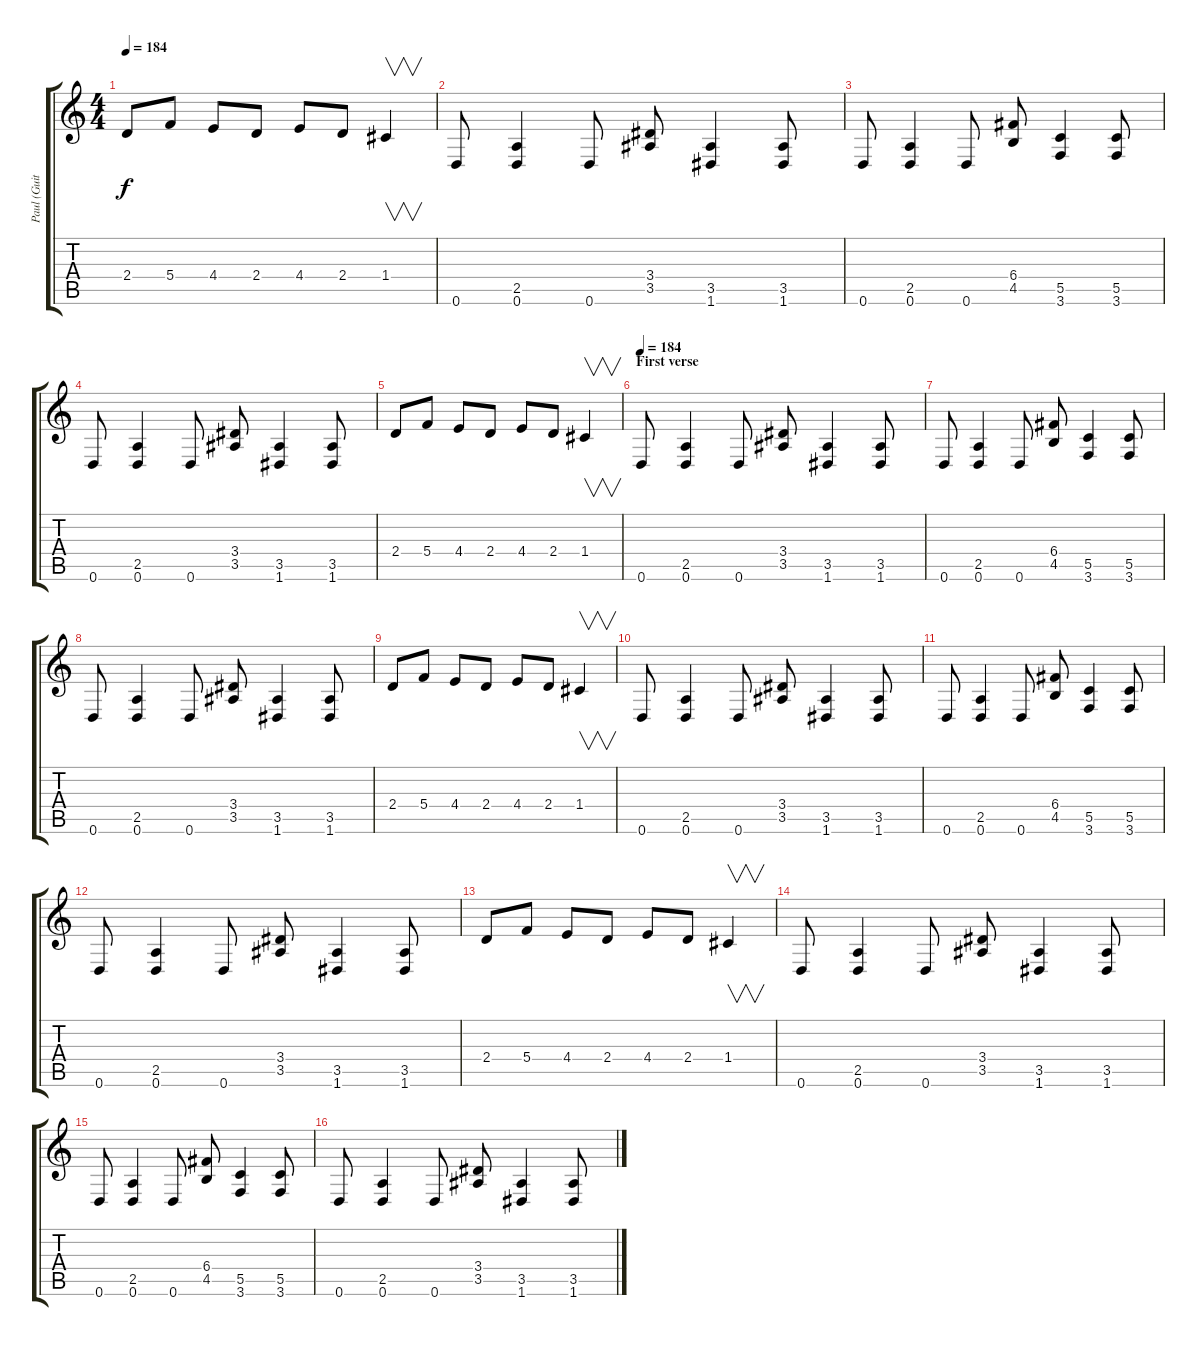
\track ("Paul (Guitar)" "Paul (Guit") {instrument distortionguitar}
\staff {score tabs}
\tuning (D4 A3 F3 C3 G2 D2) {hide}
\ts (4 4)
\tempo 184
\clef g2
\ks c
2.4.8{dy f} 5.4.8 4.4.8 2.4.8 4.4.8 2.4.8 1.4.4{v} |
0.6.8 (2.5 0.6).4 0.6.8 (3.4 3.5).8 (3.5 1.6).4 (3.5 1.6).8 |
0.6.8 (2.5 0.6).4 0.6.8 (6.4 4.5).8 (5.5 3.6).4 (5.5 3.6).8 |
0.6.8 (2.5 0.6).4 0.6.8 (3.4 3.5).8 (3.5 1.6).4 (3.5 1.6).8 |
2.4.8 5.4.8 4.4.8 2.4.8 4.4.8 2.4.8 1.4.4{v} |
\section ("" "First verse")
\tempo 184
0.6.8 (2.5 0.6).4 0.6.8 (3.4 3.5).8 (3.5 1.6).4 (3.5 1.6).8 |
0.6.8 (2.5 0.6).4 0.6.8 (6.4 4.5).8 (5.5 3.6).4 (5.5 3.6).8 |
0.6.8 (2.5 0.6).4 0.6.8 (3.4 3.5).8 (3.5 1.6).4 (3.5 1.6).8 |
2.4.8 5.4.8 4.4.8 2.4.8 4.4.8 2.4.8 1.4.4{v} |
0.6.8 (2.5 0.6).4 0.6.8 (3.4 3.5).8 (3.5 1.6).4 (3.5 1.6).8 |
0.6.8 (2.5 0.6).4 0.6.8 (6.4 4.5).8 (5.5 3.6).4 (5.5 3.6).8 |
0.6.8 (2.5 0.6).4 0.6.8 (3.4 3.5).8 (3.5 1.6).4 (3.5 1.6).8 |
2.4.8 5.4.8 4.4.8 2.4.8 4.4.8 2.4.8 1.4.4{v} |
0.6.8 (2.5 0.6).4 0.6.8 (3.4 3.5).8 (3.5 1.6).4 (3.5 1.6).8 |
0.6.8 (2.5 0.6).4 0.6.8 (6.4 4.5).8 (5.5 3.6).4 (5.5 3.6).8 |
0.6.8 (2.5 0.6).4 0.6.8 (3.4 3.5).8 (3.5 1.6).4 (3.5 1.6).8
